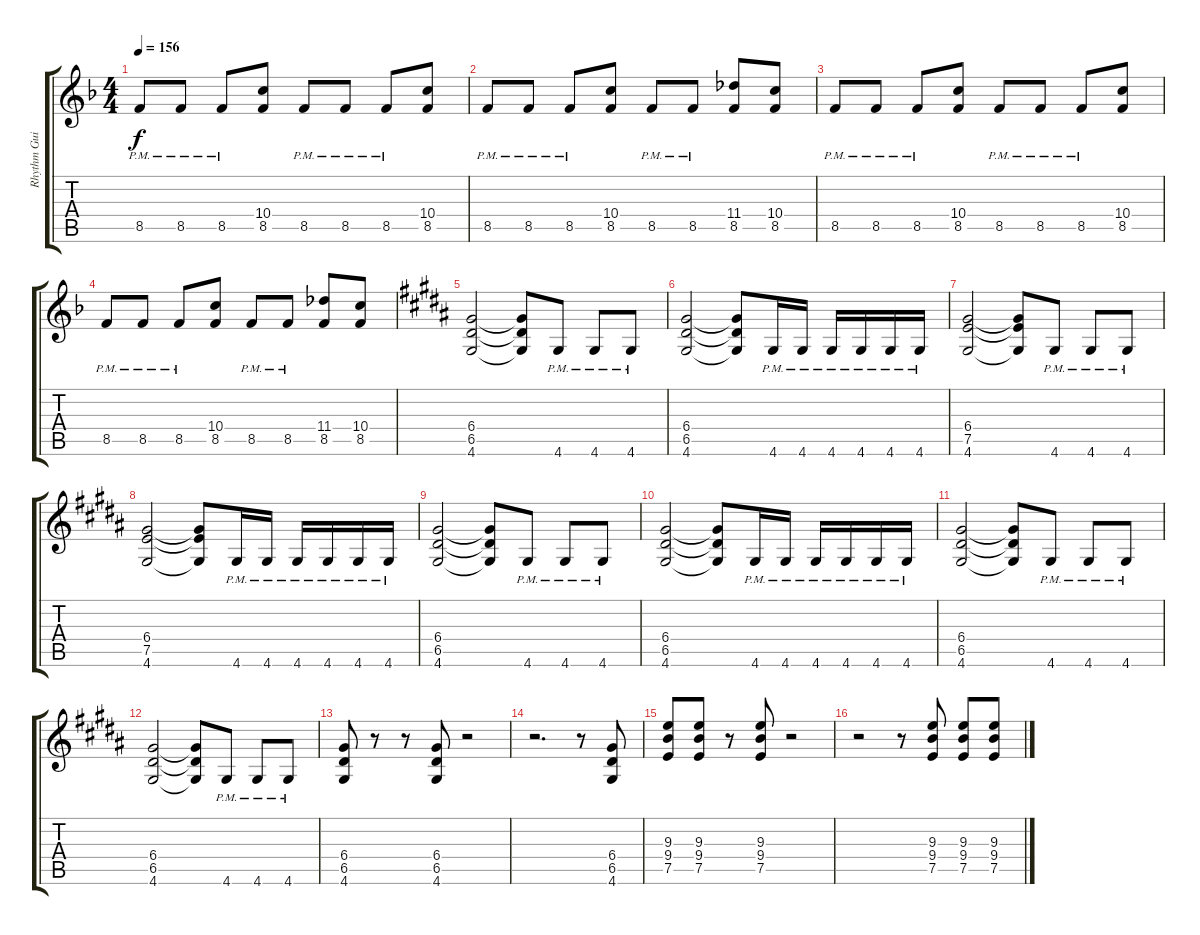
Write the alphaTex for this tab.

\track ("Rhythm Guitar" "Rhythm Gui") {instrument distortionguitar}
\staff {score tabs}
\tuning (E4 B3 G3 D3 A2 E2) {hide}
\ts (4 4)
\tempo 156
\clef g2
\ks dminor
8.5{pm}.8{dy f} 8.5{pm}.8 8.5{pm}.8 (10.4 8.5).8 8.5{pm}.8 8.5{pm}.8 8.5{pm}.8 (10.4 8.5).8 |
8.5{pm}.8 8.5{pm}.8 8.5{pm}.8 (10.4 8.5).8 8.5{pm}.8 8.5{pm}.8 (11.4 8.5).8 (10.4 8.5).8 |
8.5{pm}.8 8.5{pm}.8 8.5{pm}.8 (10.4 8.5).8 8.5{pm}.8 8.5{pm}.8 8.5{pm}.8 (10.4 8.5).8 |
8.5{pm}.8 8.5{pm}.8 8.5{pm}.8 (10.4 8.5).8 8.5{pm}.8 8.5{pm}.8 (11.4 8.5).8 (10.4 8.5).8 |
\ks g#minor
(6.4 6.5 4.6).2 (6.4{t} 6.5{t} 4.6{t}).8 4.6{pm}.8 4.6{pm}.8 4.6{pm}.8 |
(6.4 6.5 4.6).2 (6.4{t} 6.5{t} 4.6{t}).8 4.6{pm}.16 4.6{pm}.16 4.6{pm}.16 4.6{pm}.16 4.6{pm}.16 4.6{pm}.16 |
(6.4 7.5 4.6).2 (6.4{t} 7.5{t} 4.6{t}).8 4.6{pm}.8 4.6{pm}.8 4.6{pm}.8 |
(6.4 7.5 4.6).2 (6.4{t} 7.5{t} 4.6{t}).8 4.6{pm}.16 4.6{pm}.16 4.6{pm}.16 4.6{pm}.16 4.6{pm}.16 4.6{pm}.16 |
(6.4 6.5 4.6).2 (6.4{t} 6.5{t} 4.6{t}).8 4.6{pm}.8 4.6{pm}.8 4.6{pm}.8 |
(6.4 6.5 4.6).2 (6.4{t} 6.5{t} 4.6{t}).8 4.6{pm}.16 4.6{pm}.16 4.6{pm}.16 4.6{pm}.16 4.6{pm}.16 4.6{pm}.16 |
(6.4 6.5 4.6).2 (6.4{t} 6.5{t} 4.6{t}).8 4.6{pm}.8 4.6{pm}.8 4.6{pm}.8 |
(6.4 6.5 4.6).2 (6.4{t} 6.5{t} 4.6{t}).8 4.6{pm}.8 4.6{pm}.8 4.6{pm}.8 |
(6.4 6.5 4.6).8 r.8 r.8 (6.4 6.5 4.6).8 r.2 |
r.2{d} r.8 (6.4 6.5 4.6).8 |
(9.3 9.4 7.5).8 (9.3 9.4 7.5).8 r.8 (9.3 9.4 7.5).8 r.2 |
r.2 r.8 (9.3 9.4 7.5).8 (9.3 9.4 7.5).8 (9.3 9.4 7.5).8
